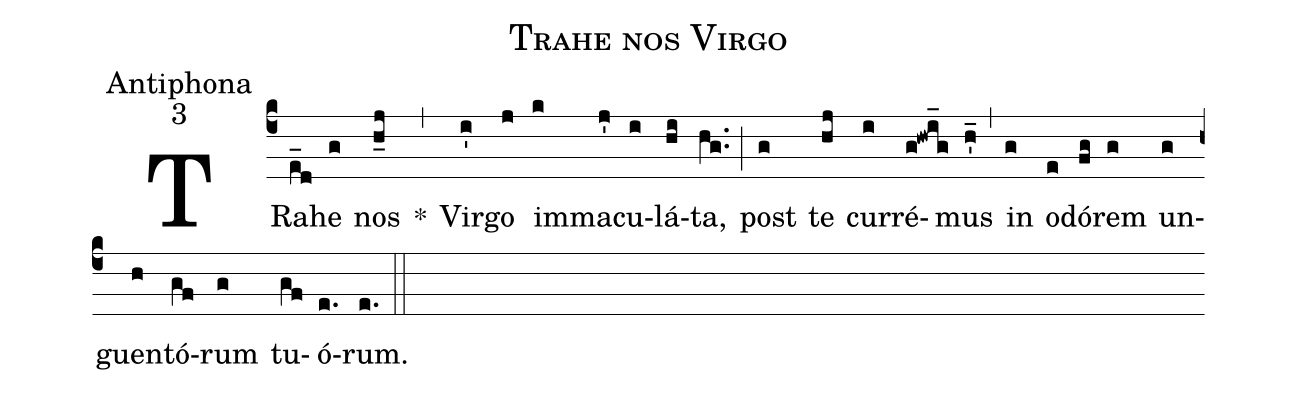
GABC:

name:Trahe nos Virgo;
office-part:Antiphona;
mode:3;
%%
(c4) TRa(e_d)he(g) nos(h_j) *(,) Vir(i')go(j) im(k)ma(j')cu(i)lá(hi)ta,(hg..) (;) post(g) te(hj) cur(i)ré(g!hwi_g)mus(h'_) (,) in(g) o(e)dó(fg)rem(g) un(g)guen(h)tó(gf)rum(g) tu(gf)ó(e.)rum.(e.) (::)
